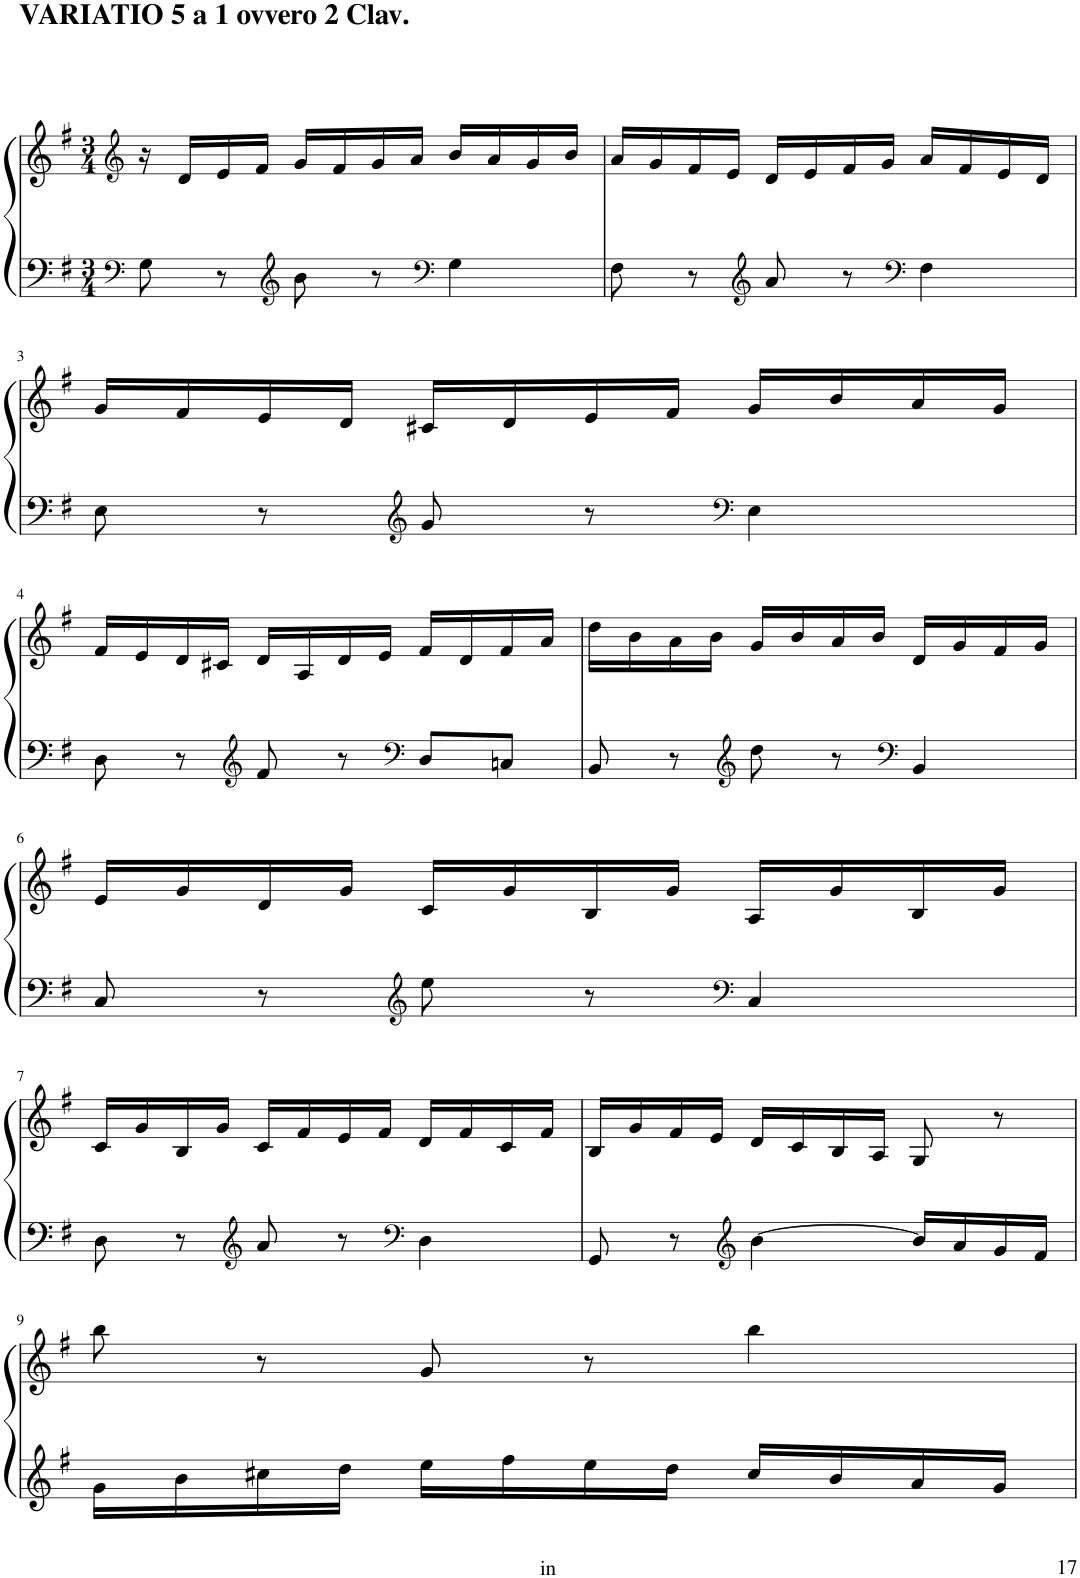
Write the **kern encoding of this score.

**kern	**kern
*part1	*part1
*staff2	*staff1
*I"Piano	*
*I'Pno	*
!!LO:PB:g=z
*clefF4	*clefG2
*k[f#]	*k[f#]
*M3/4	*M3/4
=1	=1
8G\	16r
.	16d/LL
8r	16e/
.	16f#/JJ
*clefG2	*
8b\	16g/LL
.	16f#/
8r	16g/
.	16a/JJ
*clefF4	*
4G\	16b/LL
.	16a/
.	16g/
.	16b/JJ
=2	=2
8F#\	16a/LL
.	16g/
8r	16f#/
.	16e/JJ
*clefG2	*
8a/	16d/LL
.	16e/
8r	16f#/
.	16g/JJ
*clefF4	*
4F#\	16a/LL
.	16f#/
.	16e/
.	16d/JJ
!!LO:LB:g=z
=3	=3
8E\	16g/LL
.	16f#/
8r	16e/
.	16d/JJ
*clefG2	*
8g/	16c#X/LL
.	16d/
8r	16e/
.	16f#/JJ
*clefF4	*
4E\	16g/LL
.	16b/
.	16a/
.	16g/JJ
!!LO:LB:g=z
=4	=4
8D\	16f#/LL
.	16e/
8r	16d/
.	16c#X/JJ
*clefG2	*
8f#/	16d/LL
.	16A/
8r	16d/
.	16e/JJ
*clefF4	*
8D/L	16f#/LL
.	16d/
8Cn/J	16f#/
.	16a/JJ
=5	=5
8BB/	16dd\LL
.	16b\
8r	16a\
.	16b\JJ
*clefG2	*
8dd\	16g/LL
.	16b/
8r	16a/
.	16b/JJ
*clefF4	*
4BB/	16d/LL
.	16g/
.	16f#/
.	16g/JJ
!!LO:LB:g=z
=6	=6
8C/	16e/LL
.	16g/
8r	16d/
.	16g/JJ
*clefG2	*
8ee\	16c/LL
.	16g/
8r	16B/
.	16g/JJ
*clefF4	*
4C/	16A/LL
.	16g/
.	16B/
.	16g/JJ
!!LO:LB:g=z
=7	=7
8D\	16c/LL
.	16g/
8r	16B/
.	16g/JJ
*clefG2	*
8a/	16c/LL
.	16f#/
8r	16e/
.	16f#/JJ
*clefF4	*
4D\	16d/LL
.	16f#/
.	16c/
.	16f#/JJ
=8	=8
8GG/	16B/LL
.	16g/
8r	16f#/
.	16e/JJ
*clefG2	*
[4b\	16d/LL
.	16c/
.	16B/
.	16A/JJ
16b/LL]	8G/
16a/	.
16g/	8r
16f#/JJ	.
!!LO:LB:g=z
=9	=9
16g\LL	8bb\
16b\	.
16cc#X\	8r
16dd\JJ	.
16ee\LL	8g/
16ff#\	.
16ee\	8r
16dd\JJ	.
16cc#/LL	4bb\
16b/	.
16a/	.
16g/JJ	.
=	=
*-	*-
